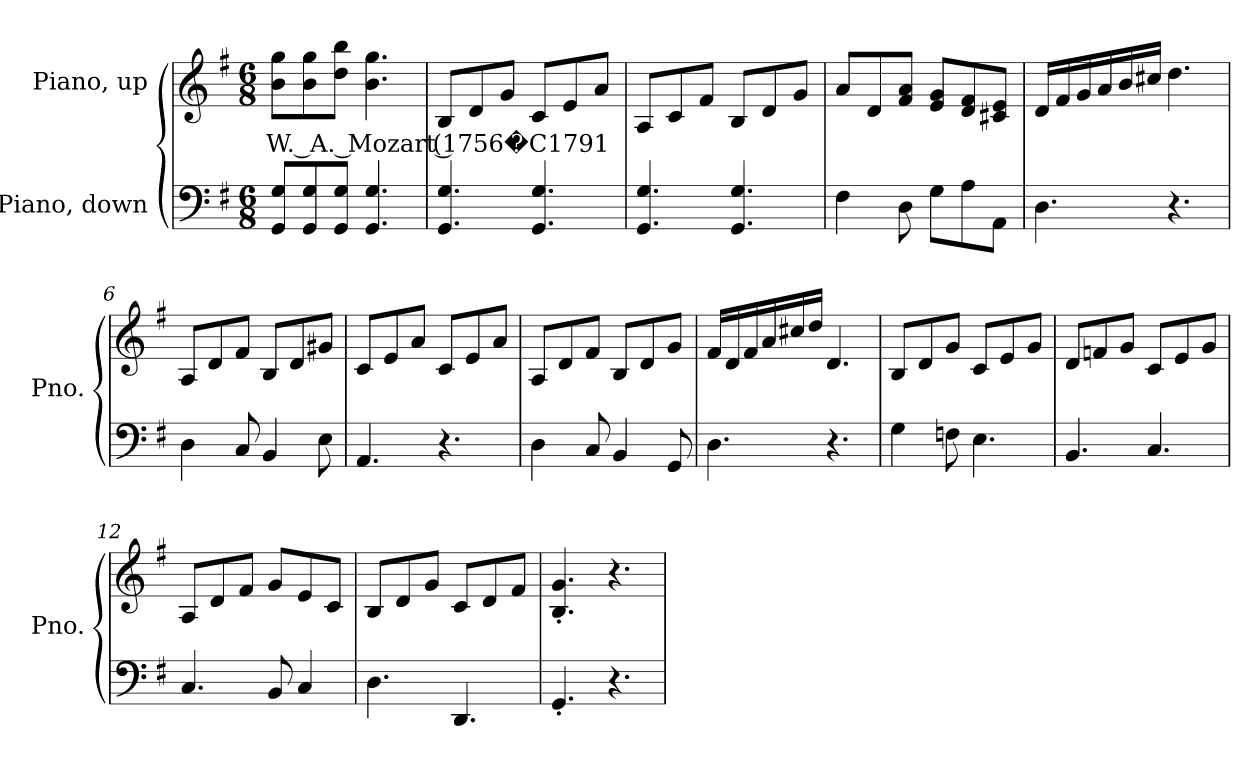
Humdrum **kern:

**kern	**kern	**text
*part2	*part1	*part1
*staff2	*staff1	*staff1
*I"Piano, down	*I"Piano, up	*
*I'Pno.	*I'Pno.	*
*clefF4	*clefG2	*
*k[f#]	*k[f#]	*
*M6/8	*M6/8	*
*MM100	*MM100	*
=1	=1	=1
!	!	!LO:LY:b
8GG/ 8G/L	8b\ 8gg\L	W. A. Mozart (1756�C1791
8GG/ 8G/	8b\ 8gg\	.
8GG/ 8G/J	8dd\ 8bb\J	.
4.GG/ 4.G/	4.b\ 4.gg\	.
=2	=2	=2
4.GG/ 4.G/	8B/L	.
.	8d/	.
.	8g/J	.
4.GG/ 4.G/	8c/L	.
.	8e/	.
.	8a/J	.
=3	=3	=3
4.GG/ 4.G/	8A/L	.
.	8c/	.
.	8f#/J	.
4.GG/ 4.G/	8B/L	.
.	8d/	.
.	8g/J	.
!!LO:LB:g=z
=4	=4	=4
4F#\	8a/L	.
.	8d/	.
8D\	8f#/ 8a/J	.
8G\L	8e/ 8g/L	.
8A\	8d/ 8f#/	.
8AA\J	8c#X/ 8e/J	.
=5	=5	=5
4.D\	16d/LL	.
.	16f#/	.
.	16g/	.
.	16a/	.
.	16b/	.
.	16cc#X/JJ	.
4.r	4.dd\	.
=6	=6	=6
4D\	8A/L	.
.	8d/	.
8C/	8f#/J	.
4BB/	8B/L	.
.	8d/	.
8E\	8g#X/J	.
=7	=7	=7
4.AA/	8c/L	.
.	8e/	.
.	8a/J	.
4.r	8c/L	.
.	8e/	.
.	8a/J	.
=8	=8	=8
4D\	8A/L	.
.	8d/	.
8C/	8f#/J	.
4BB/	8B/L	.
.	8d/	.
8GG/	8g/J	.
!!LO:LB:g=z
=9	=9	=9
4.D\	16f#/LL	.
.	16d/	.
.	16f#/	.
.	16a/	.
.	16cc#X/	.
.	16dd/JJ	.
4.r	4.d/	.
=10	=10	=10
4G\	8B/L	.
.	8d/	.
8Fn\	8g/J	.
4.E\	8c/L	.
.	8e/	.
.	8g/J	.
=11	=11	=11
4.BB/	8d/L	.
.	8fn/	.
.	8g/J	.
4.C/	8c/L	.
.	8e/	.
.	8g/J	.
=12	=12	=12
4.C/	8A/L	.
.	8d/	.
.	8f#/J	.
8BB/	8g/L	.
4C/	8e/	.
.	8c/J	.
=13	=13	=13
4.D\	8B/L	.
.	8d/	.
.	8g/J	.
4.DD/	8c/L	.
.	8d/	.
.	8f#/J	.
=14	=14	=14
4.GG'/	4.B/' 4.g/'	.
4.r	4.r	.
=	=	=
*-	*-	*-
